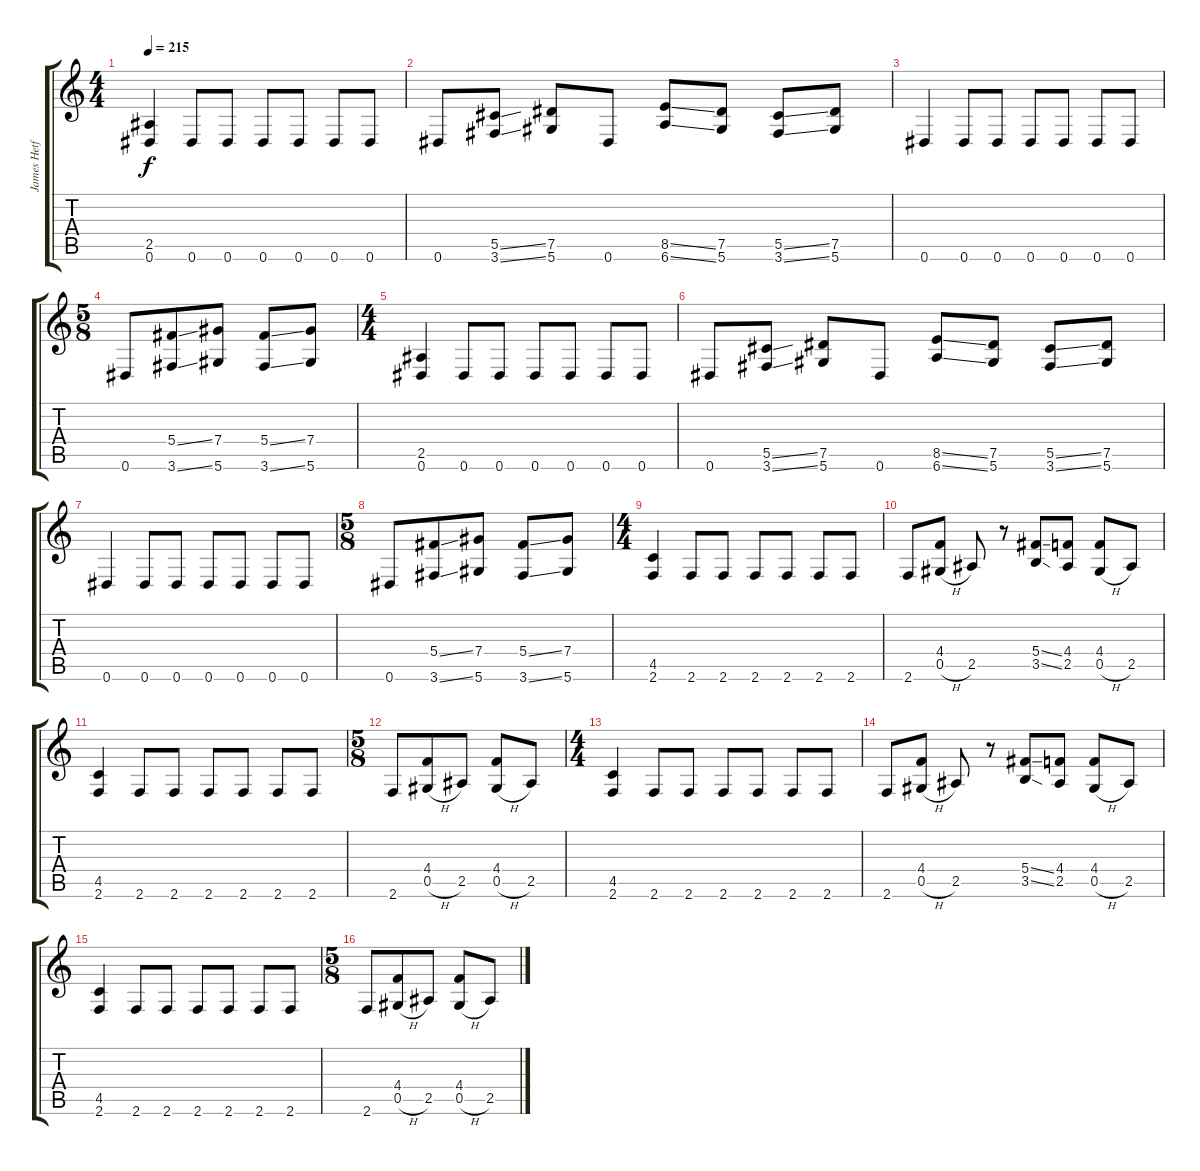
\track ("James Hetfield" "James Hetf") {instrument distortionguitar}
\staff {score tabs}
\tuning (Eb4 Bb3 Gb3 Db3 Ab2 Eb2) {hide}
\ts (4 4)
\tempo 215
\clef g2
\ks c
(2.5 0.6).4{dy f} 0.6.8 0.6.8 0.6.8 0.6.8 0.6.8 0.6.8 |
0.6.8 (5.5{ss} 3.6{ss}).8 (7.5 5.6).8 0.6.8 (8.5{ss} 6.6{ss}).8 (7.5 5.6).8 (5.5{ss} 3.6{ss}).8 (7.5 5.6).8 |
0.6.4 0.6.8 0.6.8 0.6.8 0.6.8 0.6.8 0.6.8 |
\ts (5 8)
0.6.8 (5.4{ss} 3.6{ss}).8 (7.4 5.6).8 (5.4{ss} 3.6{ss}).8 (7.4 5.6).8 |
\ts (4 4)
(2.5 0.6).4 0.6.8 0.6.8 0.6.8 0.6.8 0.6.8 0.6.8 |
0.6.8 (5.5{ss} 3.6{ss}).8 (7.5 5.6).8 0.6.8 (8.5{ss} 6.6{ss}).8 (7.5 5.6).8 (5.5{ss} 3.6{ss}).8 (7.5 5.6).8 |
0.6.4 0.6.8 0.6.8 0.6.8 0.6.8 0.6.8 0.6.8 |
\ts (5 8)
0.6.8 (5.4{ss} 3.6{ss}).8 (7.4 5.6).8 (5.4{ss} 3.6{ss}).8 (7.4 5.6).8 |
\ts (4 4)
(4.5 2.6).4 2.6.8 2.6.8 2.6.8 2.6.8 2.6.8 2.6.8 |
2.6.8 (4.4 0.5{h}).8 2.5.8 r.8 (5.4{ss} 3.5{ss}).8 (4.4 2.5).8 (4.4 0.5{h}).8 2.5.8 |
(4.5 2.6).4 2.6.8 2.6.8 2.6.8 2.6.8 2.6.8 2.6.8 |
\ts (5 8)
2.6.8 (4.4 0.5{h}).8 2.5.8 (4.4 0.5{h}).8 2.5.8 |
\ts (4 4)
(4.5 2.6).4 2.6.8 2.6.8 2.6.8 2.6.8 2.6.8 2.6.8 |
2.6.8 (4.4 0.5{h}).8 2.5.8 r.8 (5.4{ss} 3.5{ss}).8 (4.4 2.5).8 (4.4 0.5{h}).8 2.5.8 |
(4.5 2.6).4 2.6.8 2.6.8 2.6.8 2.6.8 2.6.8 2.6.8 |
\ts (5 8)
2.6.8 (4.4 0.5{h}).8 2.5.8 (4.4 0.5{h}).8 2.5.8
